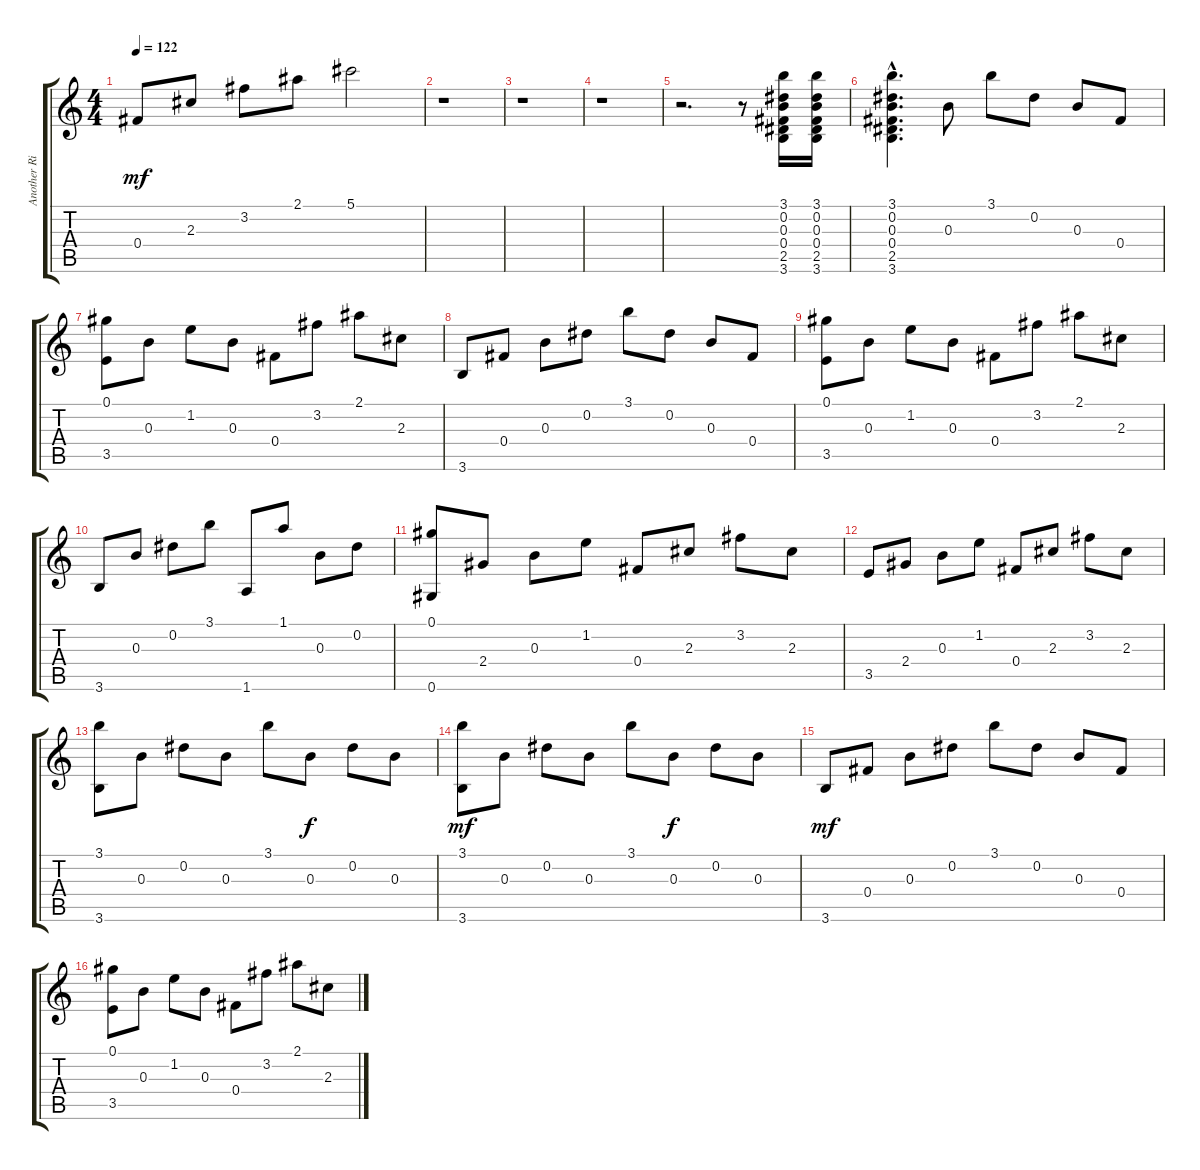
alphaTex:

\track ("Another Ritchie's Guitar" "Another Ri") {instrument acousticguitarsteel}
\staff {score tabs}
\tuning (Ab4 Eb4 B3 Gb3 Db3 Ab2) {hide}
\ts (4 4)
\tempo 122
\clef g2
\ks c
0.4.8{dy mf} 2.3.8 3.2.8 2.1.8 5.1.2 |
r.1 |
r.1 |
r.1 |
r.2{d} r.8 (3.1 0.2 0.3 0.4 2.5 3.6).16 (3.1 0.2 0.3 0.4 2.5 3.6).16 |
(3.1{hac} 0.2{hac} 0.3{hac} 0.4{hac} 2.5{hac} 3.6).4{d} 0.3.8 3.1.8 0.2.8 0.3.8 0.4.8 |
(0.1 3.5).8 0.3.8 1.2.8 0.3.8 0.4.8 3.2.8 2.1.8 2.3.8 |
3.6.8 0.4.8 0.3.8 0.2.8 3.1.8 0.2.8 0.3.8 0.4.8 |
(0.1 3.5).8 0.3.8 1.2.8 0.3.8 0.4.8 3.2.8 2.1.8 2.3.8 |
3.6.8 0.3.8 0.2.8 3.1.8 1.6.8 1.1.8 0.3.8 0.2.8 |
(0.1 0.6).8 2.4.8 0.3.8 1.2.8 0.4.8 2.3.8 3.2.8 2.3.8 |
3.5.8 2.4.8 0.3.8 1.2.8 0.4.8 2.3.8 3.2.8 2.3.8 |
(3.1 3.6).8 0.3.8 0.2.8 0.3.8 3.1.8 0.3.8{dy f} 0.2.8 0.3.8 |
(3.1 3.6).8{dy mf} 0.3.8 0.2.8 0.3.8 3.1.8 0.3.8{dy f} 0.2.8 0.3.8 |
3.6.8{dy mf} 0.4.8 0.3.8 0.2.8 3.1.8 0.2.8 0.3.8 0.4.8 |
(0.1 3.5).8 0.3.8 1.2.8 0.3.8 0.4.8 3.2.8 2.1.8 2.3.8
